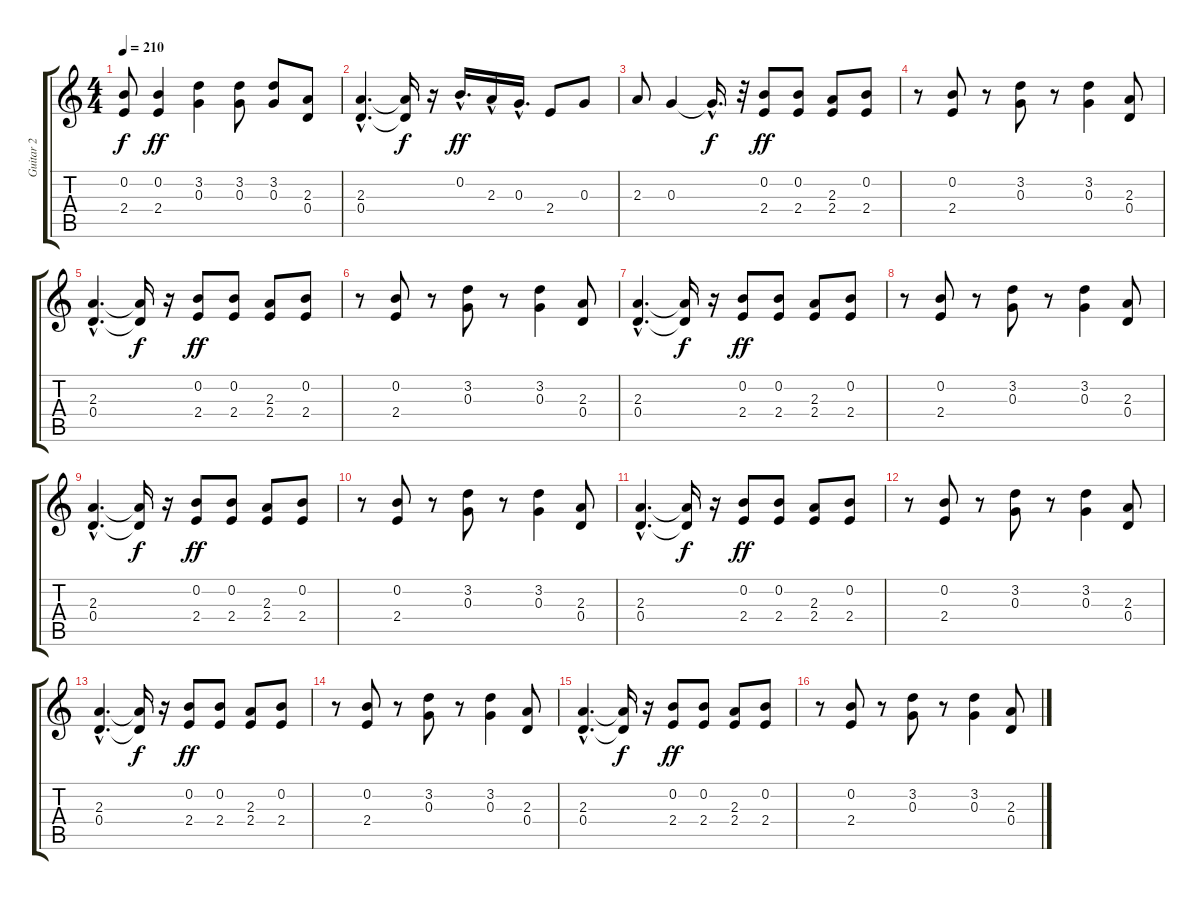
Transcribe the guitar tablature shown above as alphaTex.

\track ("Guitar 2" "Guitar 2") {instrument overdrivenguitar}
\staff {score tabs}
\tuning (E4 B3 G3 D3 A2 E2) {hide}
\ts (4 4)
\tempo 210
\clef g2
\ks c
(0.2{t} 2.4{t}).8{dy f} (0.2 2.4).4{dy ff} (3.2 0.3).4 (3.2 0.3).8 (3.2 0.3).8 (2.3 0.4).8 |
(2.3{hac} 0.4{hac}).4{d} (2.3{t} 0.4{t}).16{dy f} r.16 0.2{hac}.16{d dy ff} 2.3{hac}.16 0.3{hac}.16{d} 2.4.8 0.3.8 |
2.3.8 0.3.4 0.3{hac t}.16{d dy f} r.32 (0.2 2.4).8{dy ff} (0.2 2.4).8 (2.3 2.4).8 (0.2 2.4).8 |
r.8 (0.2 2.4).8 r.8 (3.2 0.3).8 r.8 (3.2 0.3).4 (2.3 0.4).8 |
(2.3{hac} 0.4{hac}).4{d} (2.3{t} 0.4{t}).16{dy f} r.16 (0.2 2.4).8{dy ff} (0.2 2.4).8 (2.3 2.4).8 (0.2 2.4).8 |
r.8 (0.2 2.4).8 r.8 (3.2 0.3).8 r.8 (3.2 0.3).4 (2.3 0.4).8 |
(2.3{hac} 0.4{hac}).4{d} (2.3{t} 0.4{t}).16{dy f} r.16 (0.2 2.4).8{dy ff} (0.2 2.4).8 (2.3 2.4).8 (0.2 2.4).8 |
r.8 (0.2 2.4).8 r.8 (3.2 0.3).8 r.8 (3.2 0.3).4 (2.3 0.4).8 |
(2.3{hac} 0.4{hac}).4{d} (2.3{t} 0.4{t}).16{dy f} r.16 (0.2 2.4).8{dy ff} (0.2 2.4).8 (2.3 2.4).8 (0.2 2.4).8 |
r.8 (0.2 2.4).8 r.8 (3.2 0.3).8 r.8 (3.2 0.3).4 (2.3 0.4).8 |
(2.3{hac} 0.4{hac}).4{d} (2.3{t} 0.4{t}).16{dy f} r.16 (0.2 2.4).8{dy ff} (0.2 2.4).8 (2.3 2.4).8 (0.2 2.4).8 |
r.8 (0.2 2.4).8 r.8 (3.2 0.3).8 r.8 (3.2 0.3).4 (2.3 0.4).8 |
(2.3{hac} 0.4{hac}).4{d} (2.3{t} 0.4{t}).16{dy f} r.16 (0.2 2.4).8{dy ff} (0.2 2.4).8 (2.3 2.4).8 (0.2 2.4).8 |
r.8 (0.2 2.4).8 r.8 (3.2 0.3).8 r.8 (3.2 0.3).4 (2.3 0.4).8 |
(2.3{hac} 0.4{hac}).4{d} (2.3{t} 0.4{t}).16{dy f} r.16 (0.2 2.4).8{dy ff} (0.2 2.4).8 (2.3 2.4).8 (0.2 2.4).8 |
r.8 (0.2 2.4).8 r.8 (3.2 0.3).8 r.8 (3.2 0.3).4 (2.3 0.4).8
